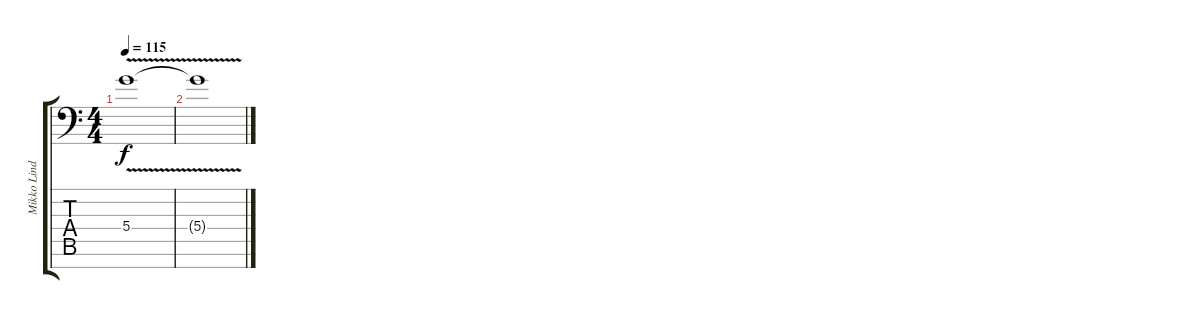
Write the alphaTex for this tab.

\track ("Mikko Lindström" "Mikko Lind") {instrument acousticguitarsteel}
\staff {score tabs}
\tuning (E4 B3 G3 D3 A2 E2 C-1) {hide}
\ts (4 4)
\tempo 115
\clef f4
\ks c
5.4{v}.1{dy f} |
5.4{t}.1
